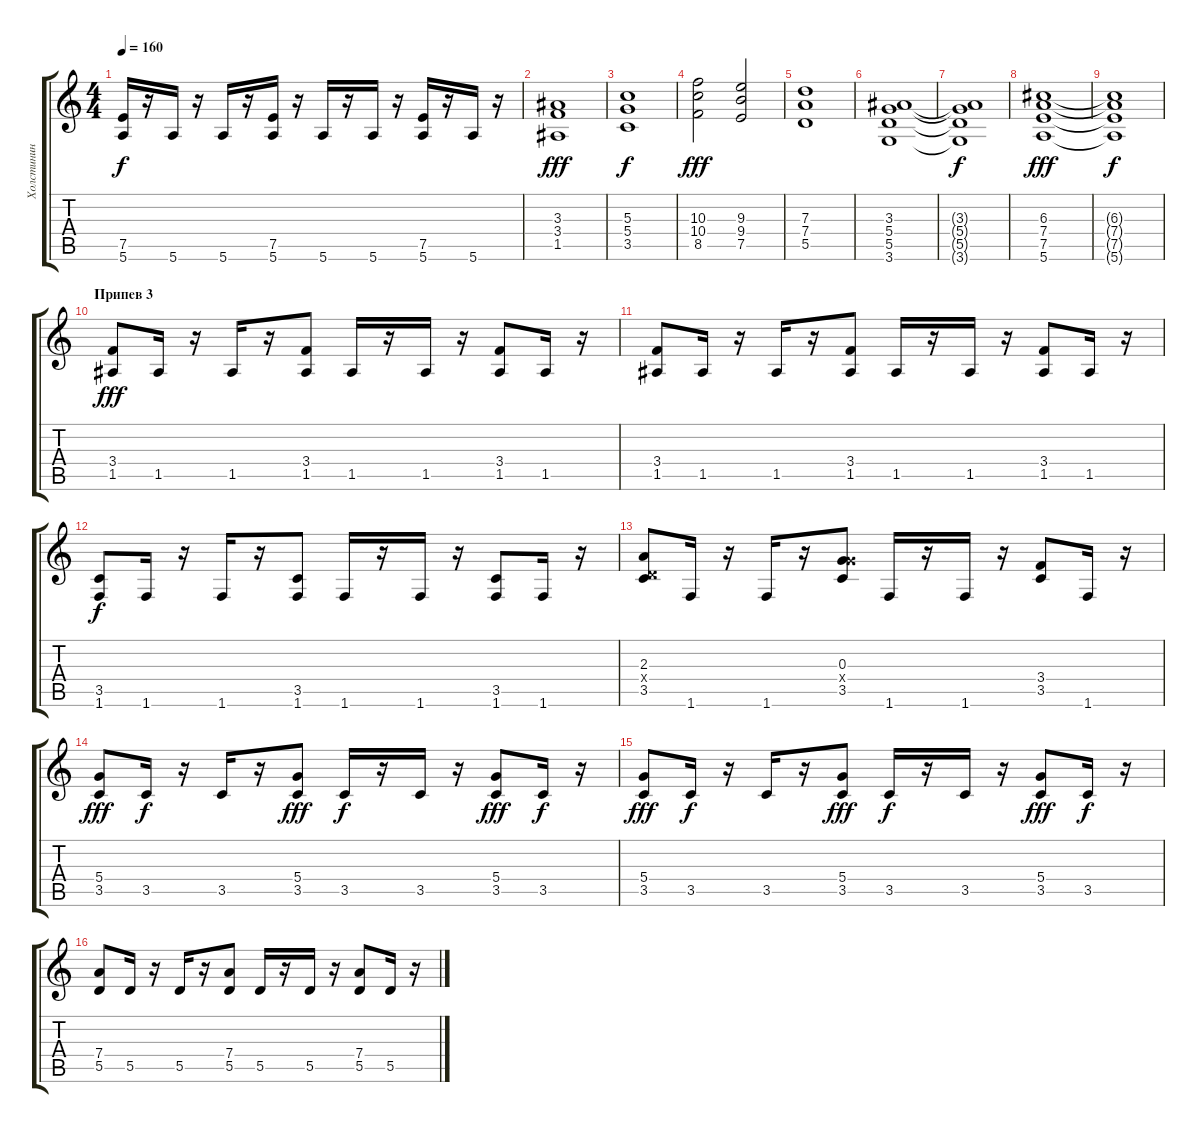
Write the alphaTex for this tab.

\track ("Холстинин" "Холстинин") {instrument overdrivenguitar}
\staff {score tabs}
\tuning (E4 B3 G3 D3 A2 E2) {hide}
\ts (4 4)
\tempo 160
\clef g2
\ks c
(7.5 5.6).16{dy f} r.16 5.6.16 r.16 5.6.16 r.16 (7.5 5.6).16 r.16 5.6.16 r.16 5.6.16 r.16 (7.5 5.6).16 r.16 5.6.16 r.16 |
(3.3 3.4 1.5).1{dy fff} |
(5.3 5.4 3.5).1{dy f} |
(10.3 10.4 8.5).2{dy fff} (9.3 9.4 7.5).2 |
(7.3 7.4 5.5).1 |
(3.3 5.4 5.5 3.6).1 |
(3.3{t} 5.4{t} 5.5{t} 3.6{t}).1{dy f} |
(6.3 7.4 7.5 5.6).1{dy fff} |
(6.3{t} 7.4{t} 7.5{t} 5.6{t}).1{dy f} |
\section ("" "Припев 3")
(3.4 1.5).8{dy fff} 1.5.16 r.16 1.5.16 r.16 (3.4 1.5).8 1.5.16 r.16 1.5.16 r.16 (3.4 1.5).8 1.5.16 r.16 |
(3.4 1.5).8 1.5.16 r.16 1.5.16 r.16 (3.4 1.5).8 1.5.16 r.16 1.5.16 r.16 (3.4 1.5).8 1.5.16 r.16 |
(3.5 1.6).8{dy f} 1.6.16 r.16 1.6.16 r.16 (3.5 1.6).8 1.6.16 r.16 1.6.16 r.16 (3.5 1.6).8 1.6.16 r.16 |
(2.3 0.4{x} 3.5).8 1.6.16 r.16 1.6.16 r.16 (0.3 5.4{x} 3.5).8 1.6.16 r.16 1.6.16 r.16 (3.4 3.5).8 1.6.16 r.16 |
(5.4 3.5).8{dy fff} 3.5.16{dy f} r.16 3.5.16 r.16 (5.4 3.5).8{dy fff} 3.5.16{dy f} r.16 3.5.16 r.16 (5.4 3.5).8{dy fff} 3.5.16{dy f} r.16 |
(5.4 3.5).8{dy fff} 3.5.16{dy f} r.16 3.5.16 r.16 (5.4 3.5).8{dy fff} 3.5.16{dy f} r.16 3.5.16 r.16 (5.4 3.5).8{dy fff} 3.5.16{dy f} r.16 |
(7.4 5.5).8 5.5.16 r.16 5.5.16 r.16 (7.4 5.5).8 5.5.16 r.16 5.5.16 r.16 (7.4 5.5).8 5.5.16 r.16
